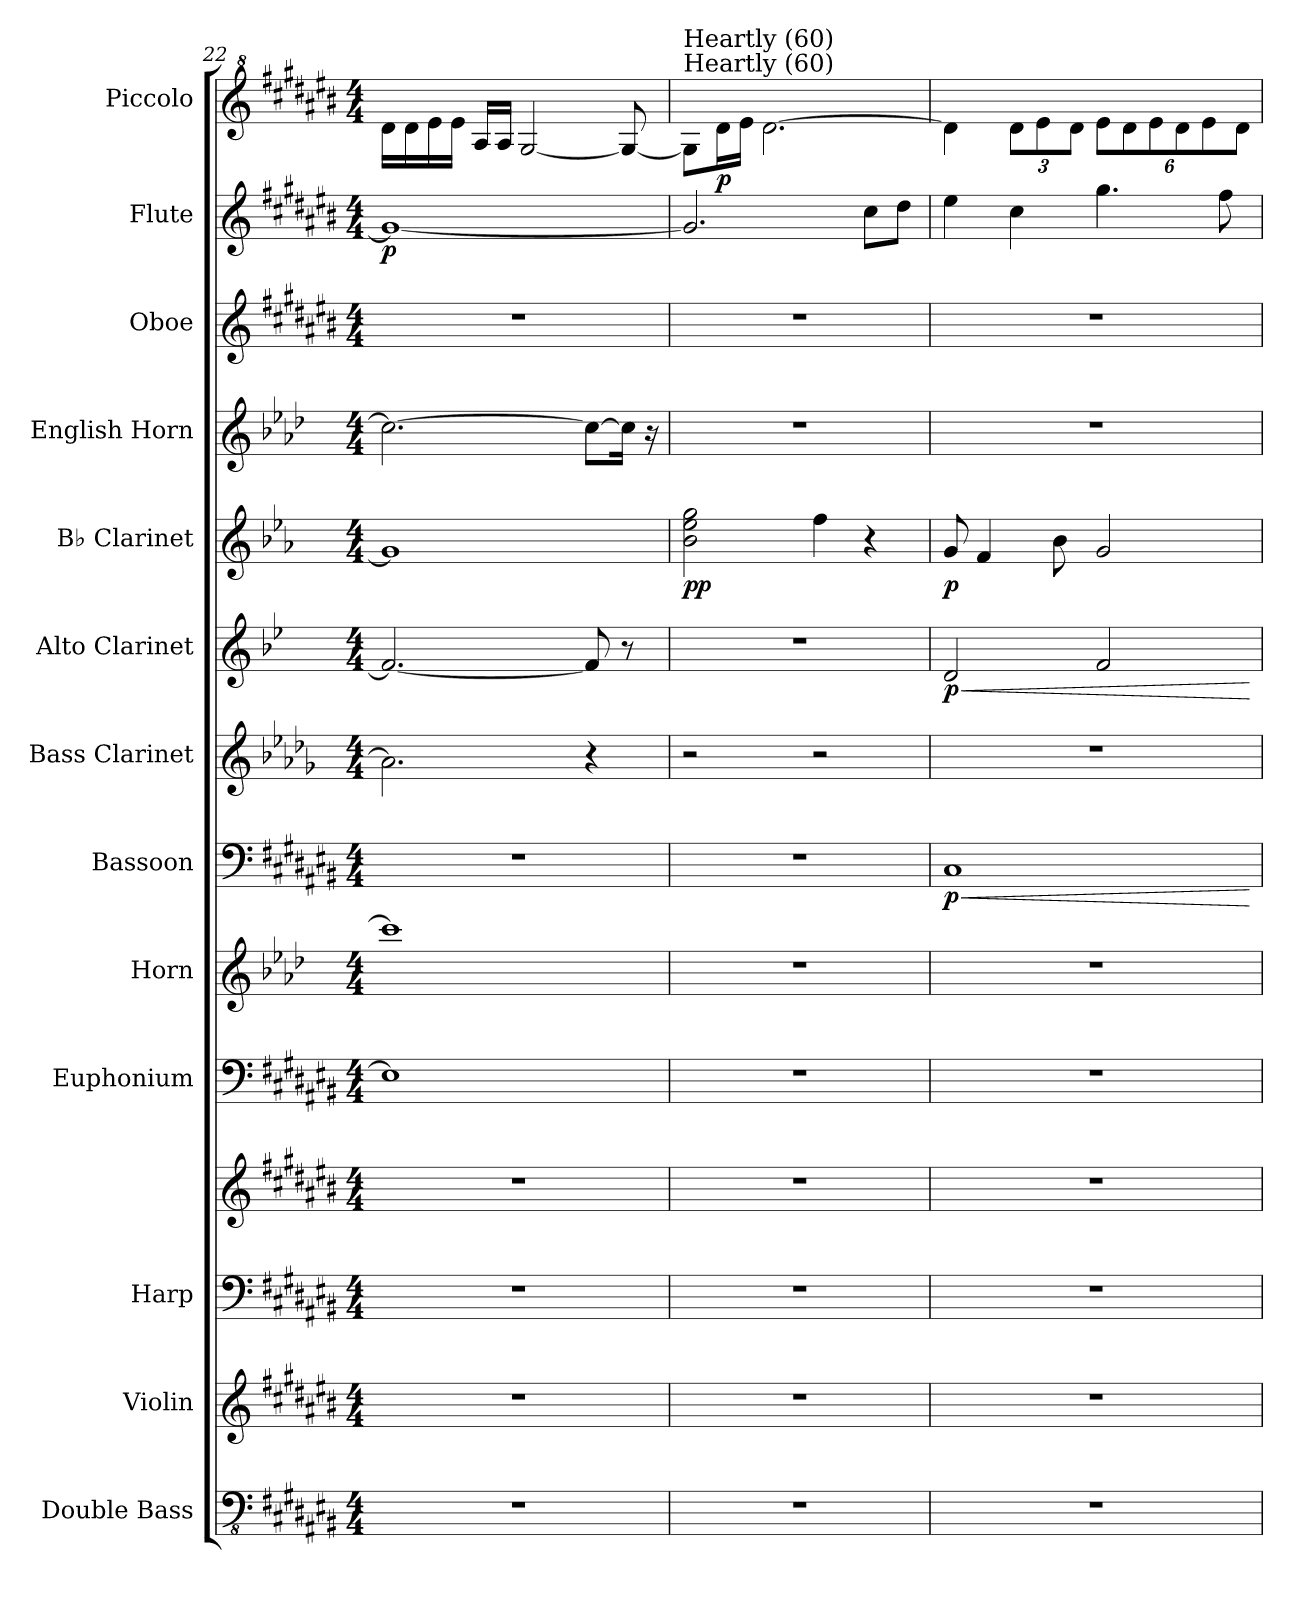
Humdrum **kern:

**kern	**kern	**kern	**kern	**kern	**kern	**kern	**dynam	**kern	**kern	**dynam	**kern	**dynam	**kern	**kern	**kern	**dynam	**kern	**dynam
*part13	*part12	*part11	*part11	*part10	*part9	*part8	*part8	*part7	*part6	*part6	*part5	*part5	*part4	*part3	*part2	*part2	*part1	*part1
*staff14	*staff13	*staff12	*staff11	*staff10	*staff9	*staff8	*staff8	*staff7	*staff6	*staff6	*staff5	*staff5	*staff4	*staff3	*staff2	*staff2	*staff1	*staff1
*I"Double Bass	*I"Violin	*I"Harp	*	*I"Euphonium	*I"Horn	*I"Bassoon	*	*I"Bass Clarinet	*I"Alto Clarinet	*	*I"B♭ Clarinet	*	*I"English Horn	*I"Oboe	*I"Flute	*	*I"Piccolo	*
*	*I'Vln.	*I'Hrp.	*	*I'Eu.	*I'Hn.	*I'Bsn.	*	*I'B. Cl.	*I'A. Cl.	*	*I'B♭ Cl.	*	*I'E. Hn.	*I'Ob.	*I'Fl.	*	*I'Picc.	*
*clefFv4	*clefG2	*clefF4	*clefG2	*clefF4	*clefG2	*clefF4	*	*clefG2	*clefG2	*	*clefG2	*	*clefG2	*clefG2	*clefG2	*	*clefG^2	*
*ITrd7c12	*	*	*	*	*ITrd4c7	*	*	*ITrd8c14	*ITrd5c9	*	*ITrd1c2	*	*ITrd4c7	*	*	*	*ITrd-7c-12	*
*k[f#c#g#d#a#e#b#]	*k[f#c#g#d#a#e#b#]	*k[f#c#g#d#a#e#b#]	*k[f#c#g#d#a#e#b#]	*k[f#c#g#d#a#e#b#]	*k[b-e-a-d-g-]	*k[f#c#g#d#a#e#b#]	*	*k[b-e-a-d-g-]	*k[b-e-a-d-g-]	*	*k[b-e-a-d-g-]	*	*k[b-e-a-d-g-]	*k[f#c#g#d#a#e#b#]	*k[f#c#g#d#a#e#b#]	*	*k[f#c#g#d#a#e#b#]	*
*C#:	*C#:	*C#:	*C#:	*C#:	*D-:	*C#:	*	*D-:	*D-:	*	*D-:	*	*D-:	*C#:	*C#:	*	*C#:	*
*M4/4	*M4/4	*M4/4	*M4/4	*M4/4	*M4/4	*M4/4	*	*M4/4	*M4/4	*	*M4/4	*	*M4/4	*M4/4	*M4/4	*	*M4/4	*
=22	=22	=22	=22	=22	=22	=22	=22	=22	=22	=22	=22	=22	=22	=22	=22	=22	=22	=22
!	!	!	!	!	!	!	!	!	!	!	!	!	!	!	!	!LO:DY:b	!	!
1r	1r	1r	1r	1E#]	1ff]	1r	.	2.A-\]	2.A-/_	.	1f]	.	2.f\_	1r	1g#_	p	16ddd#\LL	.
.	.	.	.	.	.	.	.	.	.	.	.	.	.	.	.	.	16ddd#\	.
.	.	.	.	.	.	.	.	.	.	.	.	.	.	.	.	.	16eee#\	.
.	.	.	.	.	.	.	.	.	.	.	.	.	.	.	.	.	16eee#\JJ	.
.	.	.	.	.	.	.	.	.	.	.	.	.	.	.	.	.	16aa#/LL	.
.	.	.	.	.	.	.	.	.	.	.	.	.	.	.	.	.	16aa#/JJ	.
.	.	.	.	.	.	.	.	.	.	.	.	.	.	.	.	.	[2gg#/	.
.	.	.	.	.	.	.	.	4r	8A-/]	.	.	.	8f\L_	.	.	.	.	.
.	.	.	.	.	.	.	.	.	8r	.	.	.	16f\Jk]	.	.	.	8gg#/_	.
.	.	.	.	.	.	.	.	.	.	.	.	.	16r	.	.	.	.	.
!!LO:PB:g=z
=23	=23	=23	=23	=23	=23	=23	=23	=23	=23	=23	=23	=23	=23	=23	=23	=23	=23	=23
!	!	!	!	!	!	!	!	!	!	!	!	!	!	!	!	!	!LO:TX:a:t=Heartly (60)	!
!	!	!	!	!	!	!	!	!	!	!	!	!	!	!	!	!	!LO:TX:a:t=Heartly (60)	!
!	!	!	!	!	!	!	!	!	!	!	!	!LO:DY:b	!	!	!	!	!	!
1r	1r	1r	1r	1r	1r	1r	.	2r	1r	.	2a-\ 2dd-\ 2ff\	pp	1r	1r	2.g#/]	.	8gg#\L]	.
!	!	!	!	!	!	!	!	!	!	!	!	!	!	!	!	!	!	!LO:DY:b
.	.	.	.	.	.	.	.	.	.	.	.	.	.	.	.	.	16ddd#\L	p
.	.	.	.	.	.	.	.	.	.	.	.	.	.	.	.	.	16eee#\JJ	.
.	.	.	.	.	.	.	.	.	.	.	.	.	.	.	.	.	[2.ddd#\	.
.	.	.	.	.	.	.	.	2r	.	.	4ee-\	.	.	.	.	.	.	.
.	.	.	.	.	.	.	.	.	.	.	4r	.	.	.	8cc#\L	.	.	.
.	.	.	.	.	.	.	.	.	.	.	.	.	.	.	8dd#\J	.	.	.
=24	=24	=24	=24	=24	=24	=24	=24	=24	=24	=24	=24	=24	=24	=24	=24	=24	=24	=24
!	!	!	!	!	!	!	!LO:HP:b	!	!	!LO:HP:b	!	!	!	!	!	!	!	!
!	!	!	!	!	!	!	!LO:DY:n=1:b	!	!	!LO:DY:n=1:b	!	!LO:DY:b	!	!	!	!	!	!
1r	1r	1r	1r	1r	1r	1C#	< p	1r	2F/	< p	8f/	p	1r	1r	4ee#\	.	4ddd#\]	.
.	.	.	.	.	.	.	.	.	.	.	4e-/	.	.	.	.	.	.	.
*	*	*	*	*	*	*	*	*	*	*	*	*	*	*	*	*	*Xbrackettup	*
.	.	.	.	.	.	.	.	.	.	.	.	.	.	.	4cc#\	.	12ddd#\L	.
.	.	.	.	.	.	.	.	.	.	.	.	.	.	.	.	.	12eee#\	.
.	.	.	.	.	.	.	.	.	.	.	8a-\	.	.	.	.	.	.	.
.	.	.	.	.	.	.	.	.	.	.	.	.	.	.	.	.	12ddd#\J	.
.	.	.	.	.	.	.	.	.	2A-/	.	2f/	.	.	.	4.gg#\	.	12eee#\L	.
.	.	.	.	.	.	.	.	.	.	.	.	.	.	.	.	.	12ddd#\	.
.	.	.	.	.	.	.	.	.	.	.	.	.	.	.	.	.	12eee#\	.
.	.	.	.	.	.	.	.	.	.	.	.	.	.	.	.	.	12ddd#\	.
.	.	.	.	.	.	.	.	.	.	.	.	.	.	.	.	.	12eee#\	.
.	.	.	.	.	.	.	.	.	.	.	.	.	.	.	8ff#\	.	.	.
.	.	.	.	.	.	.	.	.	.	.	.	.	.	.	.	.	12ddd#\J	.
.	.	.	.	.	.	.	[	.	.	[	.	.	.	.	.	.	.	.
=	=	=	=	=	=	=	=	=	=	=	=	=	=	=	=	=	=	=
*-	*-	*-	*-	*-	*-	*-	*-	*-	*-	*-	*-	*-	*-	*-	*-	*-	*-	*-
